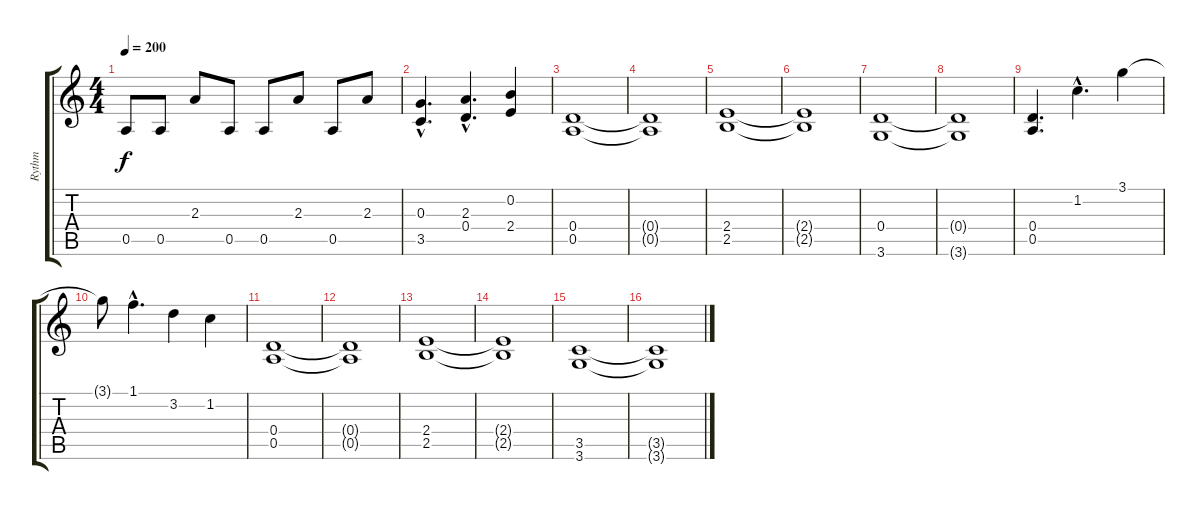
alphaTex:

\track ("Rythm" "Rythm") {instrument distortionguitar}
\staff {score tabs}
\tuning (E4 B3 G3 D3 A2 E2) {hide}
\ts (4 4)
\tempo 200
\clef g2
\ks c
0.5.8{dy f} 0.5.8 2.3.8 0.5.8 0.5.8 2.3.8 0.5.8 2.3.8 |
(0.3{hac} 3.5{hac}).4{d} (2.3{hac} 0.4{hac}).4{d} (0.2 2.4).4 |
(0.4 0.5).1 |
(0.4{t} 0.5{t}).1 |
(2.4 2.5).1 |
(2.4{t} 2.5{t}).1 |
(0.4 3.6).1 |
(0.4{t} 3.6{t}).1 |
(0.4 0.5).4{d} 1.2{hac}.4{d} 3.1.4 |
3.1{t}.8 1.1{hac}.4{d} 3.2.4 1.2.4 |
(0.4 0.5).1 |
(0.4{t} 0.5{t}).1 |
(2.4 2.5).1 |
(2.4{t} 2.5{t}).1 |
(3.5 3.6).1 |
(3.5{t} 3.6{t}).1
